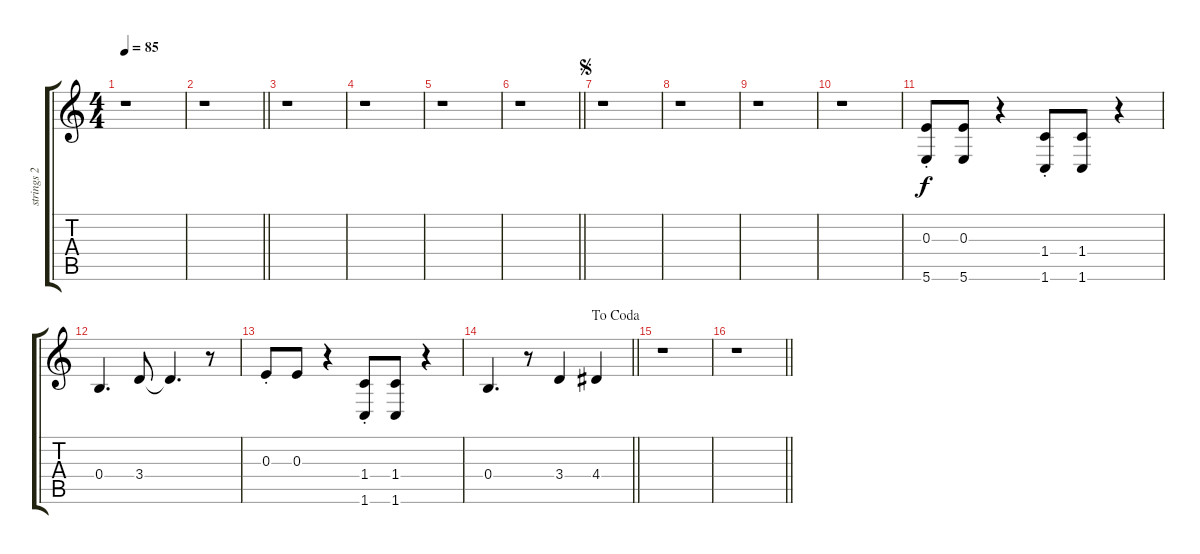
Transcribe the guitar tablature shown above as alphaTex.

\track ("strings 2" "strings 2") {instrument stringensemble1}
\staff {score tabs}
\tuning (Db5 Ab4 E4 B3 Gb3 B2) {hide}
\ts (4 4)
\tempo 85
\clef g2
\ks c
r.1{dy f} |
\barLineRight lightlight
r.1 |
r.1 |
r.1 |
r.1 |
\barLineRight lightlight
r.1 |
\jump segno
r.1 |
r.1 |
r.1 |
r.1 |
(0.3{st} 5.6{st}).8 (0.3 5.6).8 r.4 (1.4{st} 1.6{st}).8 (1.4 1.6).8 r.4 |
0.4.4{d} 3.4.8 3.4{t}.4{d} r.8 |
0.3{st}.8 0.3.8 r.4 (1.4{st} 1.6{st}).8 (1.4 1.6).8 r.4 |
\jump dacoda
\barLineRight lightlight
0.4.4{d} r.8 3.4.4 4.4.4 |
r.1 |
\barLineRight lightlight
r.1
